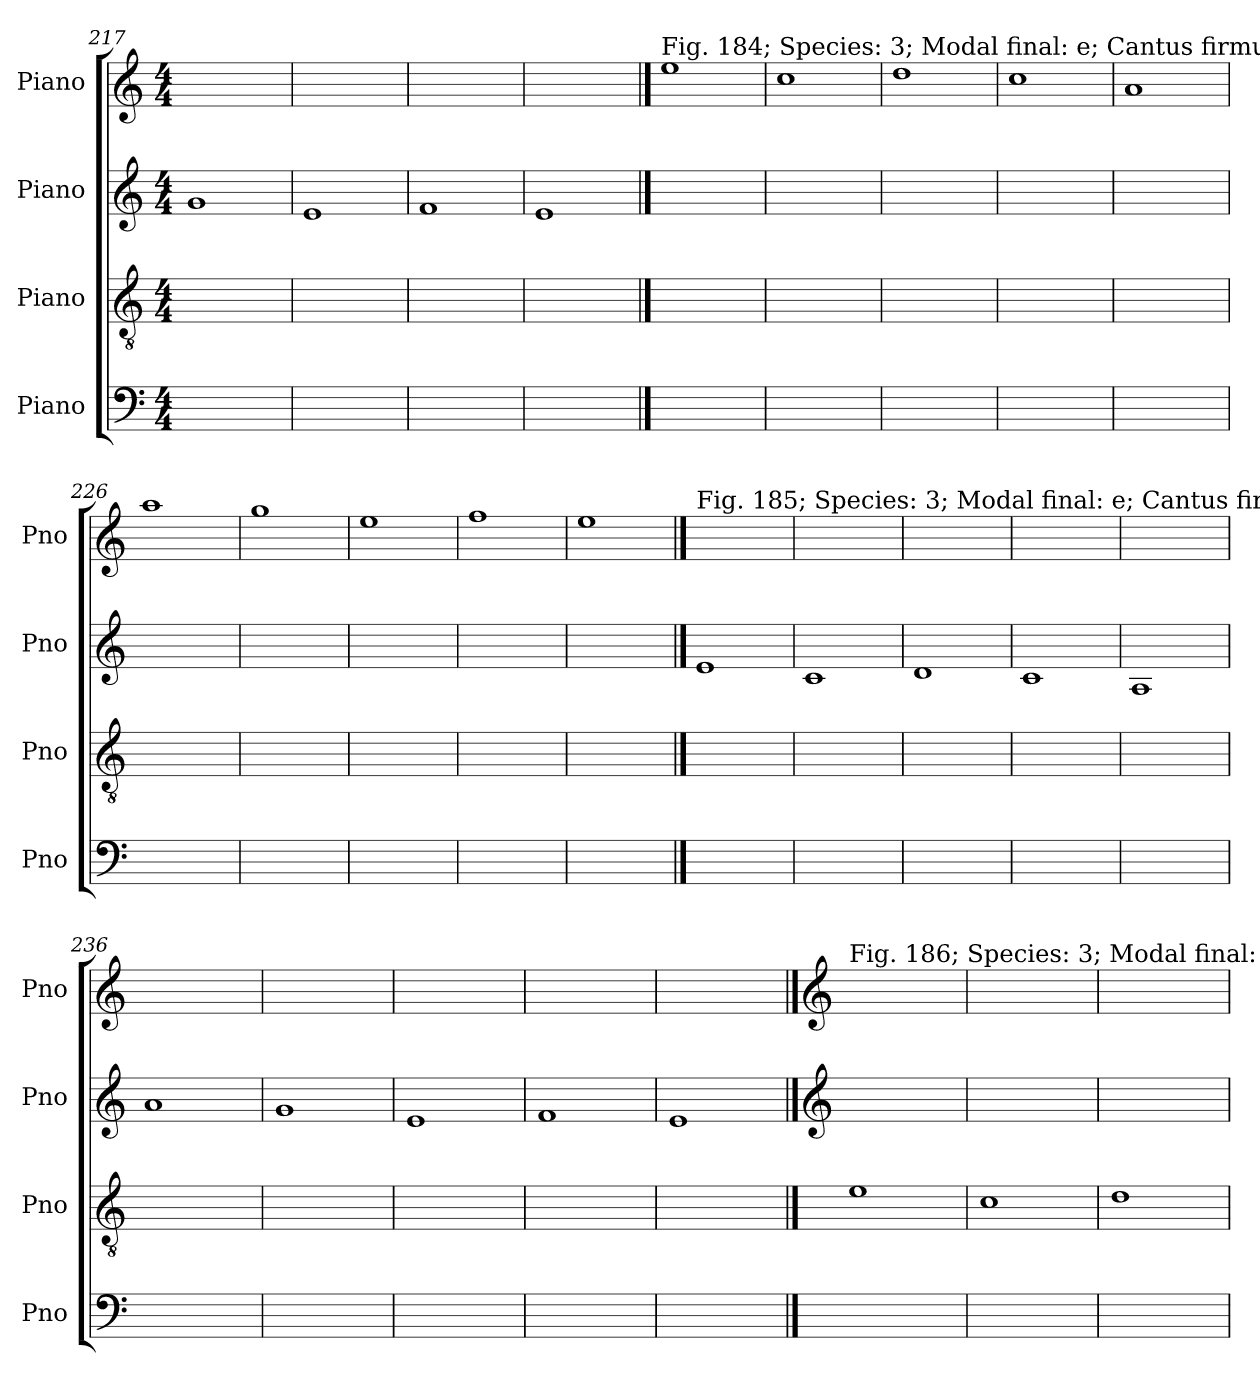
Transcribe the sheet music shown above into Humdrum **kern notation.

**kern	**kern	**kern	**kern
*part4	*part3	*part2	*part1
*staff4	*staff3	*staff2	*staff1
*I"Piano	*I"Piano	*I"Piano	*I"Piano
*I'Pno	*I'Pno	*I'Pno	*I'Pno
*clefF4	*clefGv2	*clefG2	*clefG2
*k[]	*k[]	*k[]	*k[]
*M4/4	*M4/4	*M4/4	*M4/4
=217	=217	=217	=217
1ryy	1ryy	1g	1ryy
=218	=218	=218	=218
1ryy	1ryy	1e	1ryy
=219	=219	=219	=219
1ryy	1ryy	1f	1ryy
=220	=220	=220	=220
1ryy	1ryy	1e	1ryy
!!LO:LB:g=z
==221	==221	==221	==221
!	!	!	!LO:TX:a:t=Fig. 184; Species&colon; 3; Modal final&colon; e; Cantus firmus&colon; 1
1ryy	1ryy	1ryy	1ee
=222	=222	=222	=222
1ryy	1ryy	1ryy	1cc
=223	=223	=223	=223
1ryy	1ryy	1ryy	1dd
=224	=224	=224	=224
1ryy	1ryy	1ryy	1cc
=225	=225	=225	=225
1ryy	1ryy	1ryy	1a
=226	=226	=226	=226
1ryy	1ryy	1ryy	1aa
=227	=227	=227	=227
1ryy	1ryy	1ryy	1gg
=228	=228	=228	=228
1ryy	1ryy	1ryy	1ee
=229	=229	=229	=229
1ryy	1ryy	1ryy	1ff
=230	=230	=230	=230
1ryy	1ryy	1ryy	1ee
!!LO:LB:g=z
==231	==231	==231	==231
!	!	!	!LO:TX:a:t=Fig. 185; Species&colon; 3; Modal final&colon; e; Cantus firmus&colon; 2
1ryy	1ryy	1e	1ryy
=232	=232	=232	=232
1ryy	1ryy	1c	1ryy
=233	=233	=233	=233
1ryy	1ryy	1d	1ryy
=234	=234	=234	=234
1ryy	1ryy	1c	1ryy
=235	=235	=235	=235
1ryy	1ryy	1A	1ryy
=236	=236	=236	=236
1ryy	1ryy	1a	1ryy
=237	=237	=237	=237
1ryy	1ryy	1g	1ryy
=238	=238	=238	=238
1ryy	1ryy	1e	1ryy
=239	=239	=239	=239
1ryy	1ryy	1f	1ryy
=240	=240	=240	=240
1ryy	1ryy	1e	1ryy
!!LO:PB:g=z
==241	==241	==241	==241
*	*	*clefG2	*clefG2
!	!	!	!LO:TX:a:t=Fig. 186; Species&colon; 3; Modal final&colon; e; Cantus firmus&colon; 3
1ryy	1e	1ryy	1ryy
=242	=242	=242	=242
1ryy	1c	1ryy	1ryy
=243	=243	=243	=243
1ryy	1d	1ryy	1ryy
=	=	=	=
*-	*-	*-	*-
